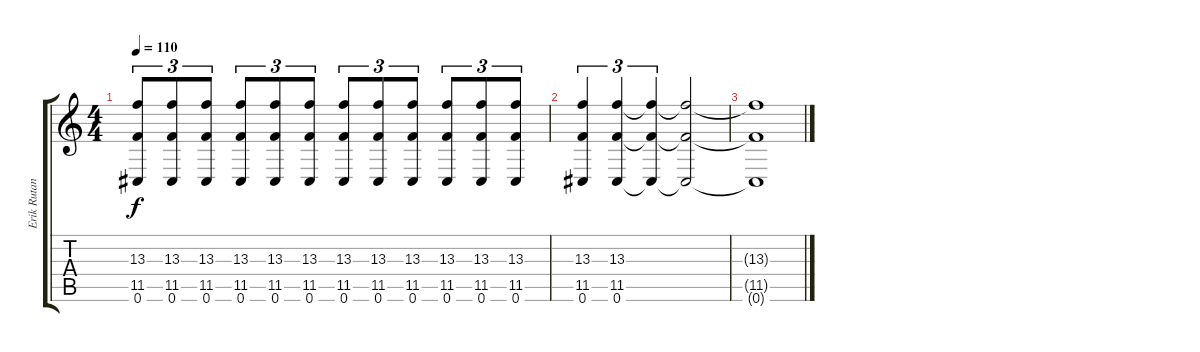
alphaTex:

\track ("Erik Rutan2" "Erik Rutan") {instrument distortionguitar}
\staff {score tabs}
\tuning (Db4 Ab3 E3 B2 Gb2 Db2) {hide}
\ts (4 4)
\tempo 110
\clef g2
\ks c
(13.3 11.5 0.6).8{tu (3 2) dy f} (13.3 11.5 0.6).8{tu (3 2)} (13.3 11.5 0.6).8{tu (3 2)} (13.3 11.5 0.6).8{tu (3 2)} (13.3 11.5 0.6).8{tu (3 2)} (13.3 11.5 0.6).8{tu (3 2)} (13.3 11.5 0.6).8{tu (3 2)} (13.3 11.5 0.6).8{tu (3 2)} (13.3 11.5 0.6).8{tu (3 2)} (13.3 11.5 0.6).8{tu (3 2)} (13.3 11.5 0.6).8{tu (3 2)} (13.3 11.5 0.6).8{tu (3 2)} |
(13.3 11.5 0.6).4{tu (3 2)} (13.3 11.5 0.6).4{tu (3 2)} (13.3{t} 11.5{t} 0.6{t}).4{tu (3 2)} (13.3{t} 11.5{t} 0.6{t}).2 |
(13.3{t} 11.5{t} 0.6{t}).1
